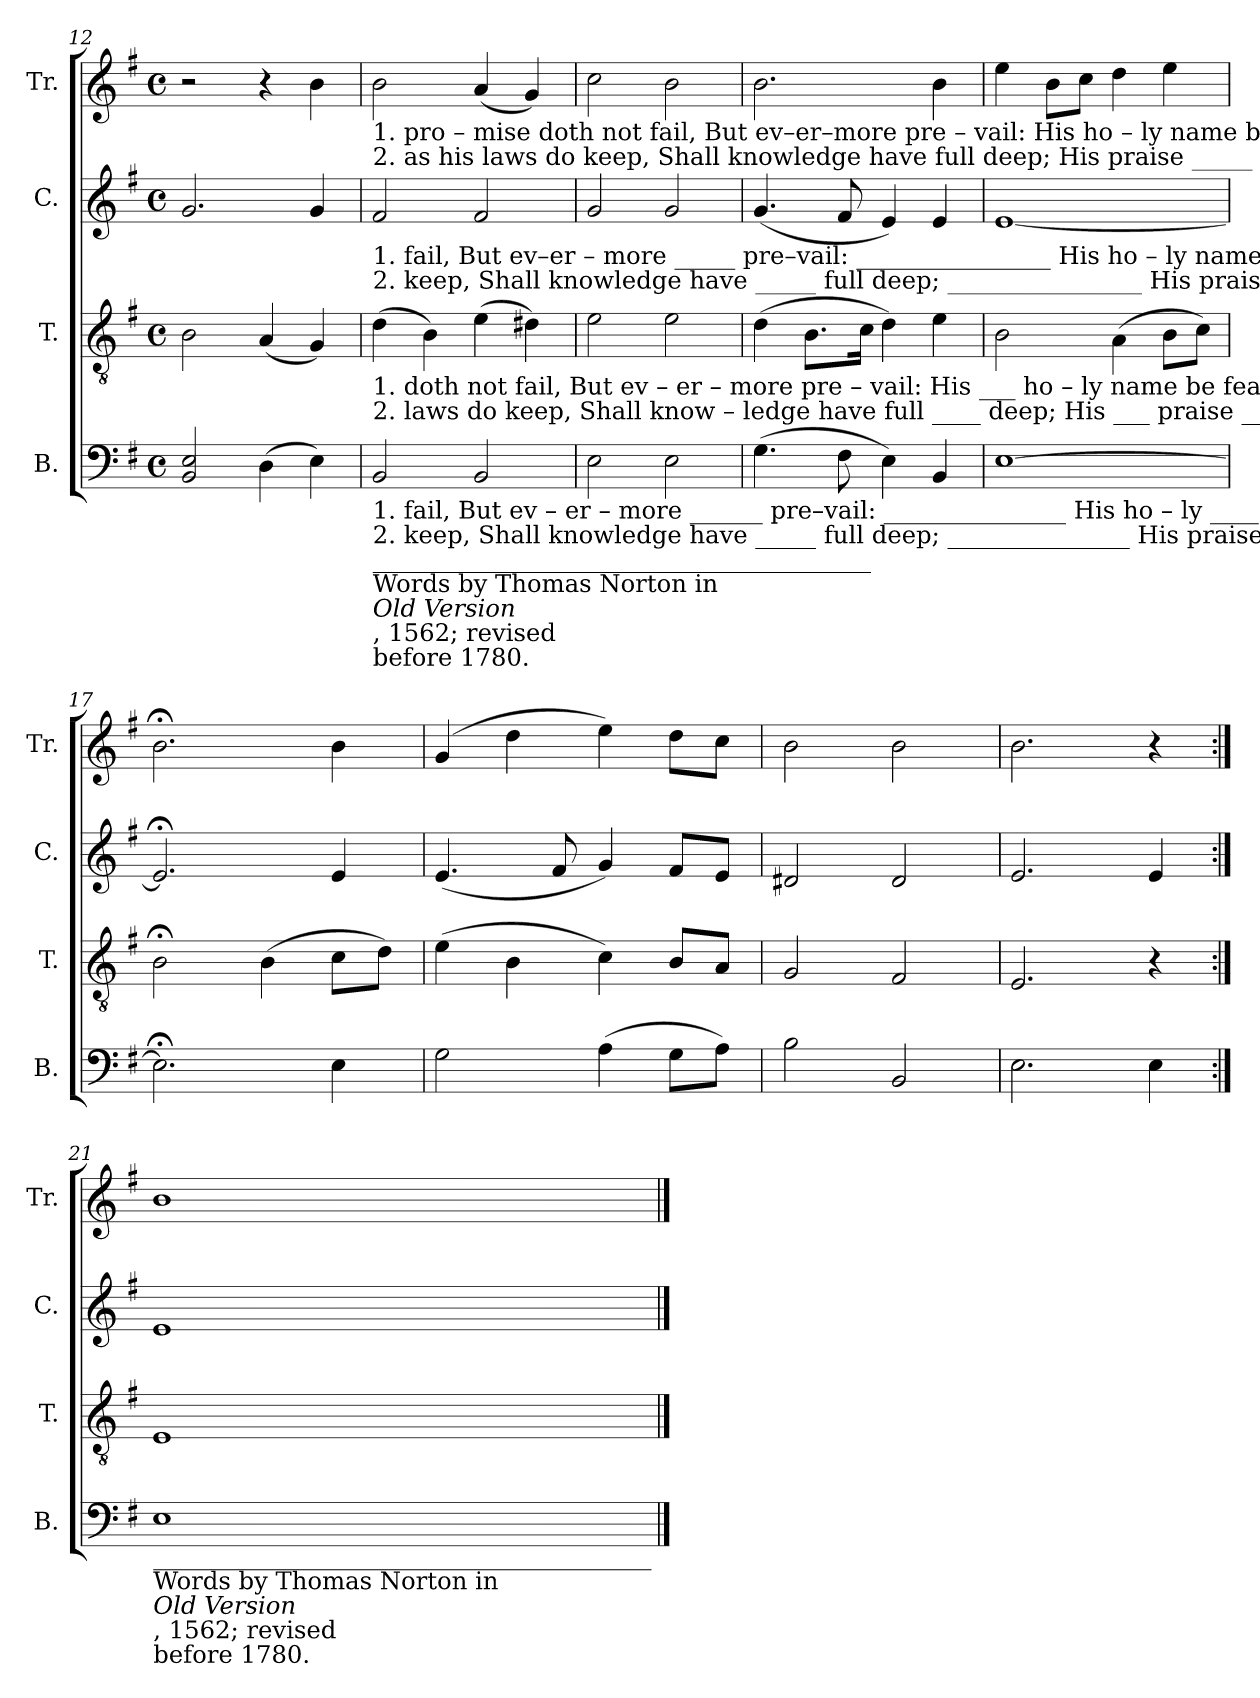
**kern	**kern	**kern	**kern
*part4	*part3	*part2	*part1
*staff4	*staff3	*staff2	*staff1
*I"B.	*I"T.	*I"C.	*I"Tr.
*I'B.	*I'T.	*I'C.	*I'Tr.
*clefF4	*clefGv2	*clefG2	*clefG2
*k[f#]	*k[f#]	*k[f#]	*k[f#]
*M4/4	*M4/4	*M4/4	*M4/4
*met(c)	*met(c)	*met(c)	*met(c)
=12	=12	=12	=12
2BB/ 2E/	2B\	2.g/	2r
(4D\	(4A/	.	4r
4E\)	4G/)	4g/	4b\
!!LO:LB:g=z
=13	=13	=13	=13
!	!	!	!LO:TX:b:t=1. pro  – mise      doth  not  fail,                 But   ev–er–more  pre  – vail&colon;       His        ho         –         ly    name be feared.
!	!	!	!LO:TX:b:t=2. as         his         laws   do  keep,            Shall  knowledge have full deep;     His       praise _____  shall    last  al – way.
!	!	!LO:TX:b:t=1. fail,   But           ev–er  –   more _____  pre–vail&colon; ________________   His       ho          –        ly    name  be  feared.  His	!
!	!	!LO:TX:b:t=2. keep, Shall      knowledge have _____ full  deep; ________________  His      praise _____  shall   last   al  –  way.   Such	!
!	!LO:TX:b:t=1. doth     not        fail,  But  ev         –         er  – more        pre     –     vail&colon;  His ___   ho          –          ly    name  be  feared.	!	!
!	!LO:TX:b:t=2. laws      do       keep, Shall know   –     ledge   have        full ____ deep; His ___   praise _____  shall     last   al  – way.	!	!
!LO:TX:b:t=1. fail,      But         ev – er  – more ______ pre–vail&colon; _______________     His       ho     –       ly ____  name be feared.  His	!	!	!
!LO:TX:b:t=2. keep,  Shall      knowledge have _____  full  deep; _______________     His      praise         shall __    last   al  –  way.  Such	!	!	!
!LO:TX:b:t=_________________________________________	!	!	!
!LO:TX:b:t=Words by Thomas Norton in	!	!	!
!LO:TX:b:i:t=Old Version	!	!	!
!LO:TX:b:t=, 1562; revised	!	!	!
!LO:TX:b:t=before 1780.	!	!	!
2BB/	(4d\	2f#/	2b\
.	4B\)	.	.
2BB/	(4e\	2f#/	(4a/
.	4d#X\)	.	4g/)
=14	=14	=14	=14
2E\	2e\	2g/	2cc\
2E\	2e\	2g/	2b\
=15	=15	=15	=15
(4.G\	(4d\	(4.g/	2.b\
.	8.B\L	.	.
8F#\	.	8f#/	.
.	16c\Jk	.	.
4E\)	4d\)	4e/)	.
4BB/	4e\	4e/	4b\
=16	=16	=16	=16
[1E	2B\	[1e	4ee\
.	.	.	8b\L
.	.	.	8cc\J
.	(4A\	.	4dd\
.	8B\L	.	4ee\
.	8c\J)	.	.
=17	=17	=17	=17
2.E;<\]	2B;<\	2.e;</]	2.b;<\
.	(4B\	.	.
4E\	8c\L	4e/	4b\
.	8d\J)	.	.
=18	=18	=18	=18
2G\	(4e\	(4.e/	(4g/
.	4B\	.	4dd\
.	.	8f#/	.
(4A\	4c\)	4g/)	4ee\)
8G\L	8B/L	8f#/L	8dd\L
8A\J)	8A/J	8e/J	8cc\J
=19	=19	=19	=19
2B\	2G/	2d#X/	2b\
2BB/	2F#/	2d#/	2b\
=20	=20	=20	=20
2.E\	2.E/	2.e/	2.b\
4E\	4r	4e/	4r
=21:|!	=21:|!	=21:|!	=21:|!
!LO:TX:b:t=_________________________________________	!	!	!
!LO:TX:b:t=Words by Thomas Norton in	!	!	!
!LO:TX:b:i:t=Old Version	!	!	!
!LO:TX:b:t=, 1562; revised	!	!	!
!LO:TX:b:t=before 1780.	!	!	!
1E	1E	1e	1b
==	==	==	==
*-	*-	*-	*-
